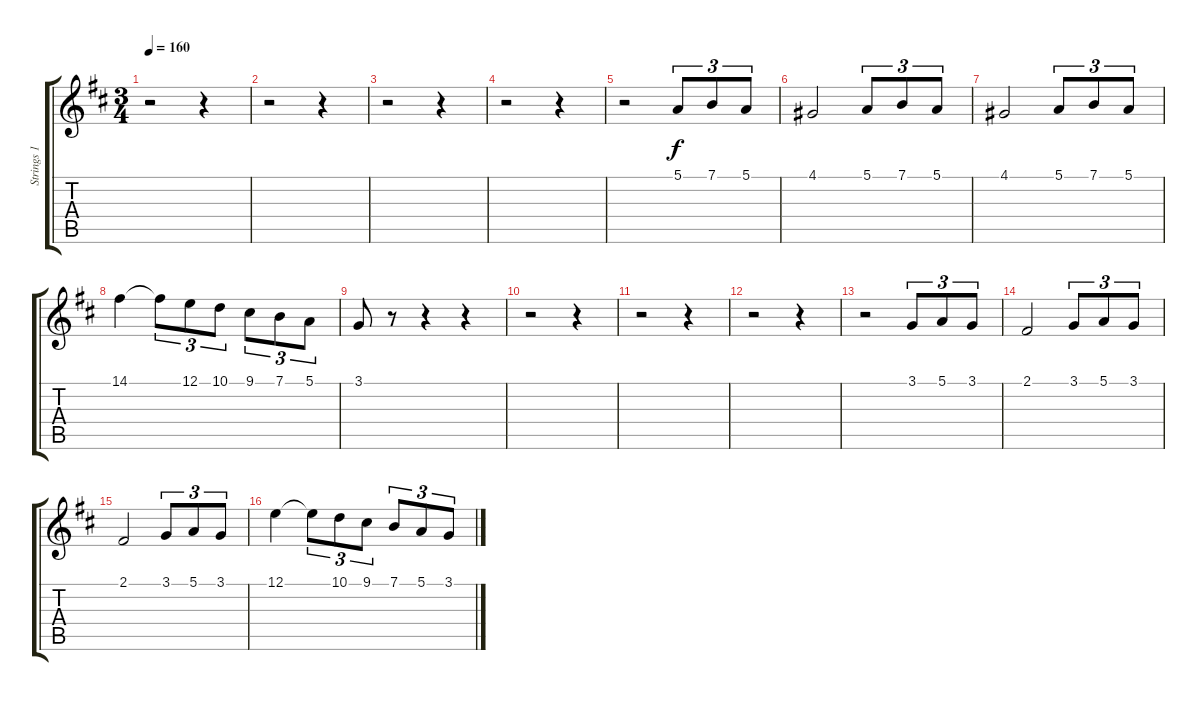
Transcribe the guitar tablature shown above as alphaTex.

\track ("Strings 1" "Strings 1") {instrument stringensemble1}
\staff {score tabs}
\tuning (E4 B3 G3 D3 A2 E2) {hide}
\ts (3 4)
\tempo 160
\clef g2
\ks d
r.2{dy f} r.4 |
r.2 r.4 |
r.2 r.4 |
r.2 r.4 |
r.2 5.1.8{tu (3 2)} 7.1.8{tu (3 2)} 5.1.8{tu (3 2)} |
4.1.2 5.1.8{tu (3 2)} 7.1.8{tu (3 2)} 5.1.8{tu (3 2)} |
4.1.2 5.1.8{tu (3 2)} 7.1.8{tu (3 2)} 5.1.8{tu (3 2)} |
14.1.4 14.1{t}.8{tu (3 2)} 12.1.8{tu (3 2)} 10.1.8{tu (3 2)} 9.1.8{tu (3 2)} 7.1.8{tu (3 2)} 5.1.8{tu (3 2)} |
3.1.8 r.8 r.4 r.4 |
r.2 r.4 |
r.2 r.4 |
r.2 r.4 |
r.2 3.1.8{tu (3 2)} 5.1.8{tu (3 2)} 3.1.8{tu (3 2)} |
2.1.2 3.1.8{tu (3 2)} 5.1.8{tu (3 2)} 3.1.8{tu (3 2)} |
2.1.2 3.1.8{tu (3 2)} 5.1.8{tu (3 2)} 3.1.8{tu (3 2)} |
12.1.4 12.1{t}.8{tu (3 2)} 10.1.8{tu (3 2)} 9.1.8{tu (3 2)} 7.1.8{tu (3 2)} 5.1.8{tu (3 2)} 3.1.8{tu (3 2)}
